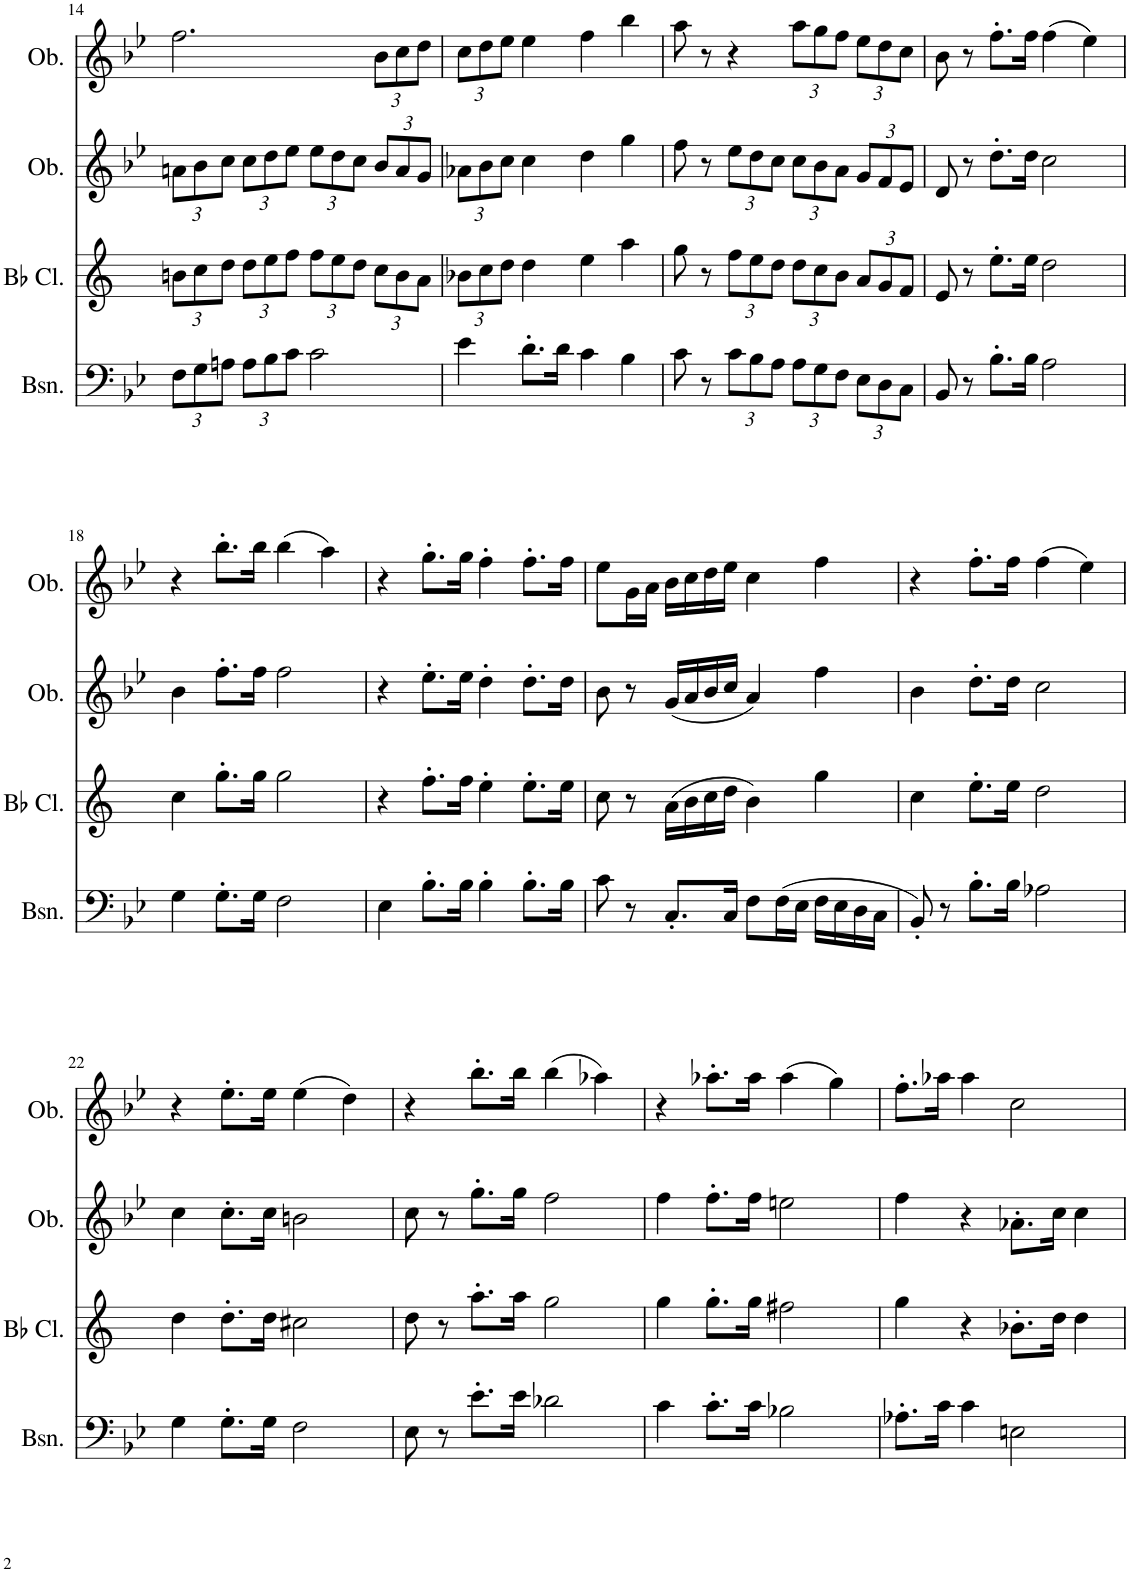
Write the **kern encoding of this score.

**kern	**kern	**kern	**kern
*part4	*part3	*part2	*part1
*staff4	*staff3	*staff2	*staff1
*I"Bassoon	*I"Bb Clarinet	*I"Oboe	*I"Oboe
*I'Bsn.	*I'Bb Cl.	*I'Ob.	*I'Ob.
!!LO:PB:g=z
*clefF4	*clefG2	*clefG2	*clefG2
*	*Trd1c2	*	*
*k[b-e-]	*k[]	*k[b-e-]	*k[b-e-]
*M4/4	*M4/4	*M4/4	*M4/4
*Xbrackettup	*Xbrackettup	*Xbrackettup	*
=14	=14	=14	=14
12F\L	12bn\L	12an\L	2.ff\
12G\	12cc\	12b-\	.
12An\J	12dd\J	12cc\J	.
12A\L	12dd\L	12cc\L	.
12B-\	12ee\	12dd\	.
12c\J	12ff\J	12ee-\J	.
2c\	12ff\L	12ee-\L	.
.	12ee\	12dd\	.
.	12dd\J	12cc\J	.
*	*	*	*Xbrackettup
.	12cc\L	12b-/L	12b-\L
.	12b\	12a/	12cc\
.	12a\J	12g/J	12dd\J
=15	=15	=15	=15
4e-\	12b-X\L	12a-X\L	12cc\L
.	12cc\	12b-\	12dd\
.	12dd\J	12cc\J	12ee-\J
8.d'\L	4dd\	4cc\	4ee-\
16d\Jk	.	.	.
4c\	4ee\	4dd\	4ff\
4B-\	4aa\	4gg\	4bb-\
=16	=16	=16	=16
8c\	8gg\	8ff\	8aa\
8r	8r	8r	8r
12c\L	12ff\L	12ee-\L	4r
12B-\	12ee\	12dd\	.
12A\J	12dd\J	12cc\J	.
12A\L	12dd\L	12cc\L	12aa\L
12G\	12cc\	12b-\	12gg\
12F\J	12b\J	12a\J	12ff\J
12E-\L	12a/L	12g/L	12ee-\L
12D\	12g/	12f/	12dd\
12C\J	12f/J	12e-/J	12cc\J
=17	=17	=17	=17
8BB-/	8e/	8d/	8b-\
8r	8r	8r	8r
8.B-'\L	8.ee'\L	8.dd'\L	8.ff'\L
16B-\Jk	16ee\Jk	16dd\Jk	16ff\Jk
2A\	2dd\	2cc\	(4ff\
.	.	.	4ee-\)
!!LO:LB:g=z
=18	=18	=18	=18
4G\	4cc\	4b-\	4r
8.G'\L	8.gg'\L	8.ff'\L	8.bb-'\L
16G\Jk	16gg\Jk	16ff\Jk	16bb-\Jk
2F\	2gg\	2ff\	(4bb-\
.	.	.	4aa\)
=19	=19	=19	=19
4E-\	4r	4r	4r
8.B-'\L	8.ff'\L	8.ee-'\L	8.gg'\L
16B-\Jk	16ff\Jk	16ee-\Jk	16gg\Jk
4B-'\	4ee'\	4dd'\	4ff'\
8.B-'\L	8.ee'\L	8.dd'\L	8.ff'\L
16B-\Jk	16ee\Jk	16dd\Jk	16ff\Jk
=20	=20	=20	=20
8c\	8cc\	8b-\	8ee-\L
8r	8r	8r	16g\L
.	.	.	16a\JJ
8.C'/L	(16a\LL	(16g/LL	16b-\LL
.	16b\	16a/	16cc\
.	16cc\	16b-/	16dd\
16C/Jk	16dd\JJ	16cc/JJ	16ee-\JJ
8F\L	4b\)	4a/)	4cc\
(16F\L	.	.	.
16E-\JJ	.	.	.
16F\LL	4gg\	4ff\	4ff\
16E-\	.	.	.
16D\	.	.	.
16C\JJ	.	.	.
=21	=21	=21	=21
8BB-'/)	4cc\	4b-\	4r
8r	.	.	.
8.B-'\L	8.ee'\L	8.dd'\L	8.ff'\L
16B-\Jk	16ee\Jk	16dd\Jk	16ff\Jk
2A-X\	2dd\	2cc\	(4ff\
.	.	.	4ee-\)
!!LO:LB:g=z
=22	=22	=22	=22
4G\	4dd\	4cc\	4r
8.G'\L	8.dd'\L	8.cc'\L	8.ee-'\L
16G\Jk	16dd\Jk	16cc\Jk	16ee-\Jk
2F\	2cc#X\	2bn\	(4ee-\
.	.	.	4dd\)
=23	=23	=23	=23
8E-\	8dd\	8cc\	4r
8r	8r	8r	.
8.e-'\L	8.aa'\L	8.gg'\L	8.bb-'\L
16e-\Jk	16aa\Jk	16gg\Jk	16bb-\Jk
2d-X\	2gg\	2ff\	(4bb-\
.	.	.	4aa-X\)
=24	=24	=24	=24
4c\	4gg\	4ff\	4r
8.c'\L	8.gg'\L	8.ff'\L	8.aa-X'\L
16c\Jk	16gg\Jk	16ff\Jk	16aa-\Jk
2B-X\	2ff#X\	2een\	(4aa-\
.	.	.	4gg\)
=25	=25	=25	=25
8.A-X'\L	4gg\	4ff\	8.ff'\L
16c\Jk	.	.	16aa-X\Jk
4c\	4r	4r	4aa-\
2En\	8.b-X'\L	8.a-X'\L	2cc\
.	16dd\Jk	16cc\Jk	.
.	4dd\	4cc\	.
=	=	=	=
*-	*-	*-	*-
